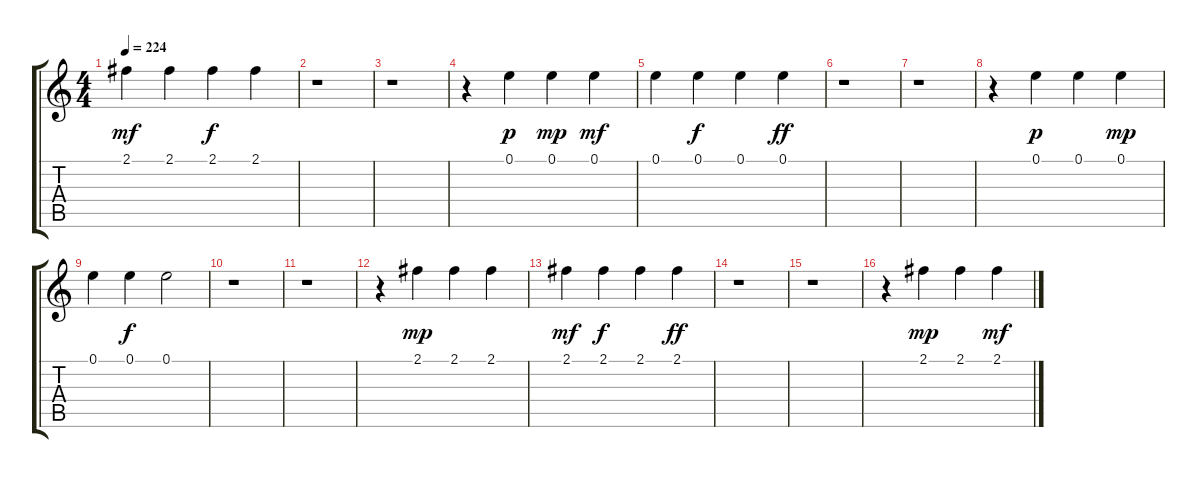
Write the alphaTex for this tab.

\track "" {instrument distortionguitar}
\staff {score tabs}
\tuning (E4 B3 G3 D3 A2 E2) {hide}
\ts (4 4)
\tempo 224
\clef g2
\ks c
2.1.4{dy mf} 2.1.4 2.1.4{dy f} 2.1.4 |
r.1 |
r.1 |
r.4 0.1.4{dy p} 0.1.4{dy mp} 0.1.4{dy mf} |
0.1.4 0.1.4{dy f} 0.1.4 0.1.4{dy ff} |
r.1 |
r.1 |
r.4 0.1.4{dy p} 0.1.4 0.1.4{dy mp} |
0.1.4 0.1.4{dy f} 0.1.2 |
r.1 |
r.1 |
r.4 2.1.4{dy mp} 2.1.4 2.1.4 |
2.1.4{dy mf} 2.1.4{dy f} 2.1.4 2.1.4{dy ff} |
r.1 |
r.1 |
r.4 2.1.4{dy mp} 2.1.4 2.1.4{dy mf}
